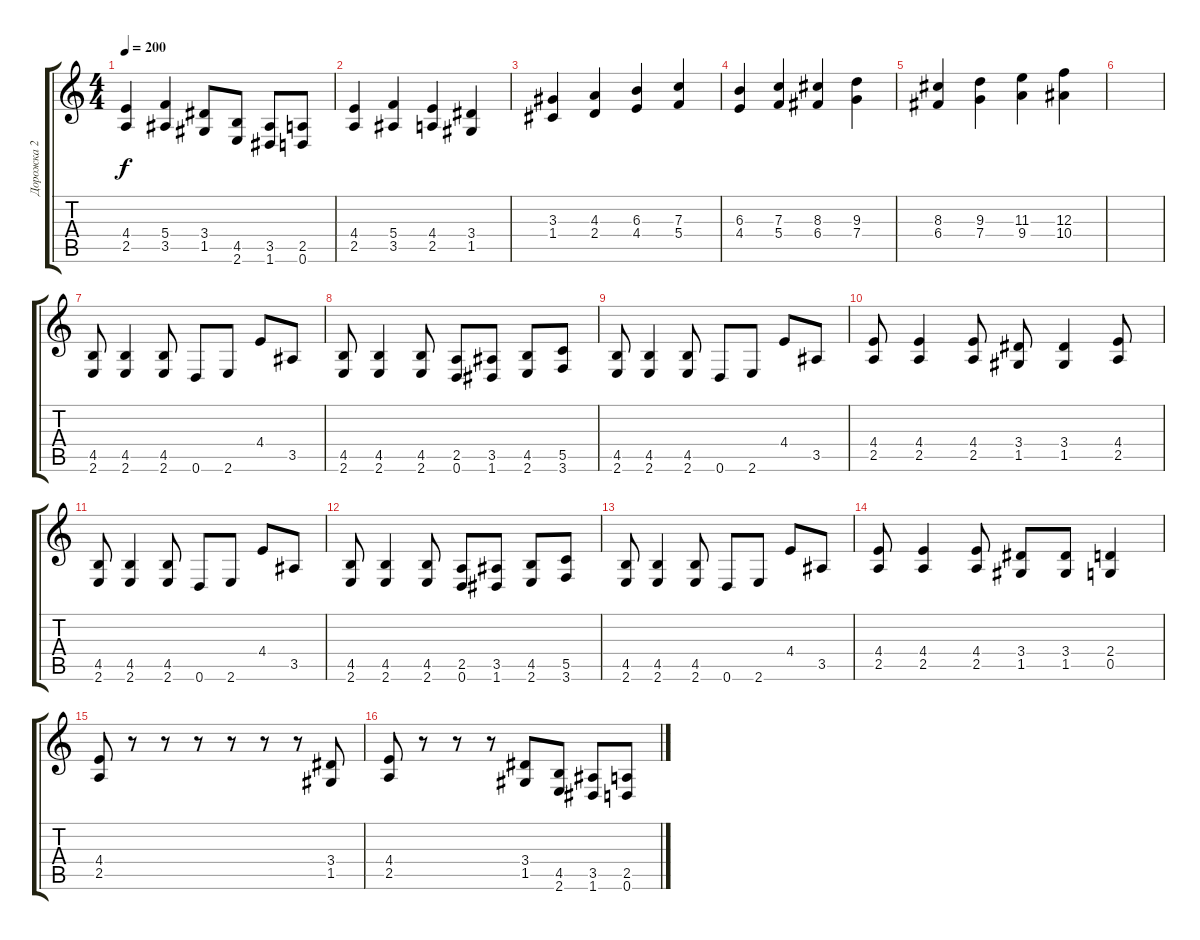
\track ("Дорожка 2" "Дорожка 2") {instrument distortionguitar}
\staff {score tabs}
\tuning (D4 A3 F3 C3 G2 D2) {hide}
\ts (4 4)
\tempo 200
\clef g2
\ks c
(4.4 2.5).4{dy f} (5.4 3.5).4 (3.4 1.5).8 (4.5 2.6).8 (3.5 1.6).8 (2.5 0.6).8 |
(4.4 2.5).4 (5.4 3.5).4 (4.4 2.5).4 (3.4 1.5).4 |
(3.3 1.4).4 (4.3 2.4).4 (6.3 4.4).4 (7.3 5.4).4 |
(6.3 4.4).4 (7.3 5.4).4 (8.3 6.4).4 (9.3 7.4).4 |
(8.3 6.4).4 (9.3 7.4).4 (11.3 9.4).4 (12.3 10.4).4 |
|
(4.5 2.6).8 (4.5 2.6).4 (4.5 2.6).8 0.6.8 2.6.8 4.4.8 3.5.8 |
(4.5 2.6).8 (4.5 2.6).4 (4.5 2.6).8 (2.5 0.6).8 (3.5 1.6).8 (4.5 2.6).8 (5.5 3.6).8 |
(4.5 2.6).8 (4.5 2.6).4 (4.5 2.6).8 0.6.8 2.6.8 4.4.8 3.5.8 |
(4.4 2.5).8 (4.4 2.5).4 (4.4 2.5).8 (3.4 1.5).8 (3.4 1.5).4 (4.4 2.5).8 |
(4.5 2.6).8 (4.5 2.6).4 (4.5 2.6).8 0.6.8 2.6.8 4.4.8 3.5.8 |
(4.5 2.6).8 (4.5 2.6).4 (4.5 2.6).8 (2.5 0.6).8 (3.5 1.6).8 (4.5 2.6).8 (5.5 3.6).8 |
(4.5 2.6).8 (4.5 2.6).4 (4.5 2.6).8 0.6.8 2.6.8 4.4.8 3.5.8 |
(4.4 2.5).8 (4.4 2.5).4 (4.4 2.5).8 (3.4 1.5).8 (3.4 1.5).8 (2.4 0.5).4 |
(4.4 2.5).8 r.8 r.8 r.8 r.8 r.8 r.8 (3.4 1.5).8 |
(4.4 2.5).8 r.8 r.8 r.8 (3.4 1.5).8 (4.5 2.6).8 (3.5 1.6).8 (2.5 0.6).8
